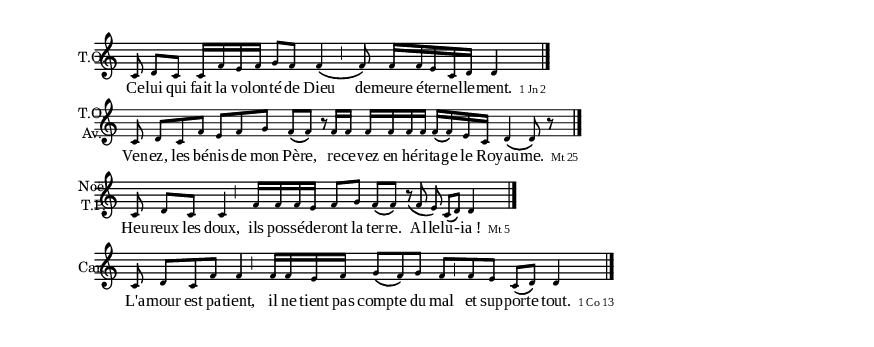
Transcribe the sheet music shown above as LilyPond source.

\version "2.14.0"
\include "definitions.ly"
%\markup {  \hspace #-10 \fill-line { "Psalm 36" "Mode 2" \null \null }  }
\noPageBreak



\relative c' { 
	\new Staff {
		\cadenzaOn
		\set Staff.instrumentName = \markup{ \center-column { T.O. } }
		
		c8 d[ c] c16[ f e f] g8[ f] \times 2/3 { f4\( \pespace \cesure \pespace f8\) } f16[ f e c d] d4
		
		
		
		\endBar
	}

	\addlyrics {
		Ce -- lui qui fait la vo -- lon -- té de Dieu de -- meure é -- ter -- nel -- le -- ment.
		\markup { \citation #"1 Jn 2" } }
	
	
}
\relative c' { 
	\new Staff {
		\cadenzaOn
		\set Staff.instrumentName = \markup{ \center-column { T.O. Av. } }
		
		c8 \times 2/3 { d[ c  f] } \times 2/3 { e[ f  g] } f[\( f\)] 
		\pespace
		r8 f16[ f] f[ f f f] f[\( f\) e c] d4\( d8\) r
		
		
		
		\endBar
	}

	\addlyrics {
		Ven -- ez, les bé -- nis de mon Pè -- re, re -- ce -- vez en hé -- ri -- ta -- ge le Ro -- yau -- me.
		\markup { \citation #"Mt 25" } }
	
	
}
\relative c' { 
	\new Staff {
		\cadenzaOn
		\set Staff.instrumentName = \markup{ \center-column { Noël T.P. } }
		
		c8 d[ c] c4 \cesure \pespace f16[ f f e] f8 [ g] f[\( f\)] 
		\pespace
		\times 2/3 {  r_\( f  e\)] } c[\( d\)] d4
		
		
		
		\endBar
	}

	\addlyrics {
		Heu -- reux les doux, ils pos -- sé -- de -- ront la ter -- re. "Al" -- le -- lu -- - -- "ia !"
		\markup { \citation #"Mt 5" } }
	
	
}
\relative c' { 
	\new Staff {
		\cadenzaOn
		\set Staff.instrumentName = \markup{ \center-column { Car. } }
		
		c8 \times 2/3 { d[ c  f] } f4 \cesure \pespace f16[ f e f] \times 2/3 { g8[\( f\) g] } \times 2/3 { f[ \cesurebasse \pespace f e] } c[\( d\)] d4
		
		
		\endBar
		
	}

	\addlyrics {
		L'a -- mour est pa -- tient, il ne tient pas comp -- te du mal et sup -- por -- te tout.
		\markup { \citation #"1 Co 13" } }
	
	
}
